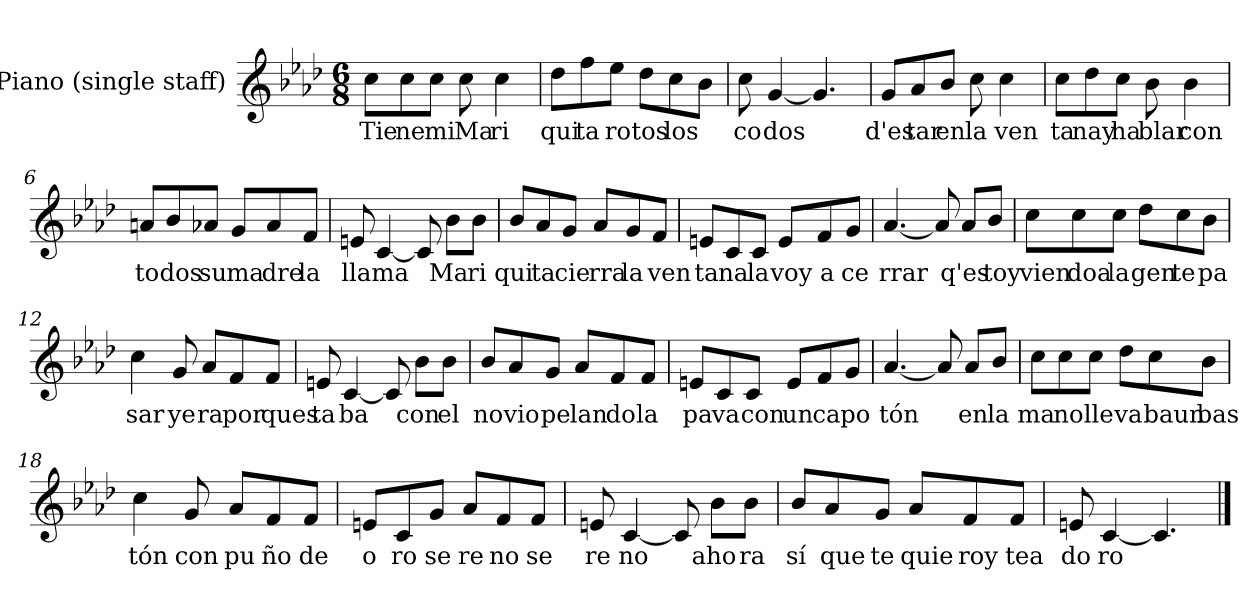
**kern	**text
*part1	*part1
*staff1	*staff1
*I"Piano (single staff)	*
*I'Pno.	*
*stria5	*
*clefG2	*
*k[b-e-a-d-]	*
*f:	*
*M6/8	*
*MM138	*
=1	=1
8cc\L	Tie
8cc\	ne
8cc\J	mi
8cc\	Ma
4cc\	ri
=2	=2
8dd-\L	qui
8ff\	ta
8ee-\J	ro
8dd-\L	tos
8cc\	los
8b-\J	.
=3	=3
8cc\	co
[4g/	dos
4.g/]	.
=4	=4
8g/L	d'es
8a-/	tar
8b-/J	en
8cc\	la
4cc\	ven
=5	=5
8cc\L	ta
8dd-\	nay
8cc\J	ha
8b-\	blar
4b-\	con
=6	=6
8an/L	to
8b-/	dos
8a-X/J	su
8g/L	ma
8a-/	dre
8f/J	la
=7	=7
8en/	lla
[4c/	ma
8c/]	.
8b-\L	Ma
8b-\J	ri
=8	=8
8b-/L	qui
8a-/	ta
8g/J	cie
8a-/L	rra
8g/	la
8f/J	ven
=9	=9
8en/L	ta
8c/	na
8c/J	la
8e/L	voy
8f/	a
8g/J	ce
=10	=10
[4.a-/	rrar
8a-/]	.
8a-/L	q'es
8b-/J	toy
=11	=11
8cc\L	vien
8cc\	doa
8cc\J	la
8dd-\L	gen
8cc\	te
8b-\J	pa
=12	=12
4cc\	sar
8g/	ye
8a-/L	ra
8f/	por
8f/J	ques
=13	=13
8en/	ta
[4c/	ba
8c/]	.
8b-\L	con
8b-\J	el
=14	=14
8b-/L	no
8a-/	vio
8g/J	pe
8a-/L	lan
8f/	do
8f/J	la
=15	=15
8en/L	pa
8c/	va
8c/J	con
8e/L	un
8f/	ca
8g/J	po
=16	=16
[4.a-/	tón
8a-/]	.
8a-/L	en
8b-/J	la
=17	=17
8cc\L	ma
8cc\	no
8cc\J	lle
8dd-\L	va
8cc\	baun
8b-\J	bas
=18	=18
4cc\	tón
8g/	con
8a-/L	pu
8f/	ño
8f/J	de
=19	=19
8en/L	o
8c/	ro
8g/J	se
8a-/L	re
8f/	no
8f/J	se
=20	=20
8en/	re
[4c/	no
8c/]	.
8b-\L	aho
8b-\J	ra
=21	=21
8b-/L	sí
8a-/	que
8g/J	te
8a-/L	quie
8f/	roy
8f/J	tea
=22	=22
8en/	do
[4c/	ro
4.c/]	.
==	==
*-	*-
